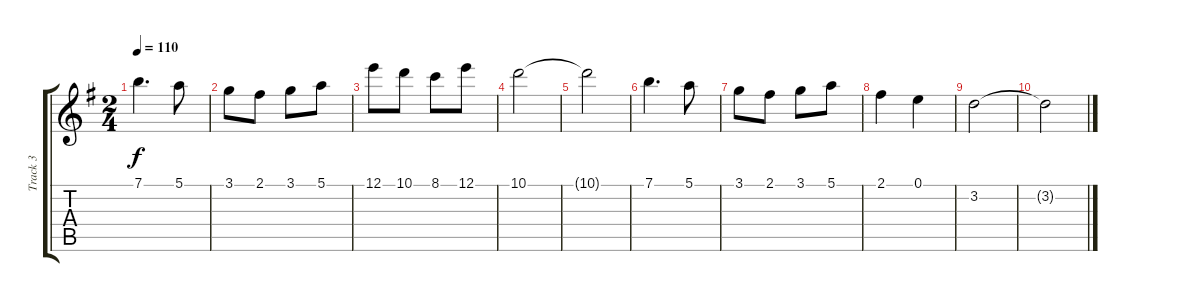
\track ("Track 3" "Track 3") {instrument acousticguitarnylon}
\staff {score tabs}
\tuning (E4 B3 G3 D3 A2 E2) {hide}
\ts (2 4)
\tempo 110
\clef g2
\ks g
7.1.4{d dy f} 5.1.8 |
3.1.8 2.1.8 3.1.8 5.1.8 |
12.1.8 10.1.8 8.1.8 12.1.8 |
10.1.2 |
10.1{t}.2 |
7.1.4{d} 5.1.8 |
3.1.8 2.1.8 3.1.8 5.1.8 |
2.1.4 0.1.4 |
3.2.2 |
3.2{t}.2
